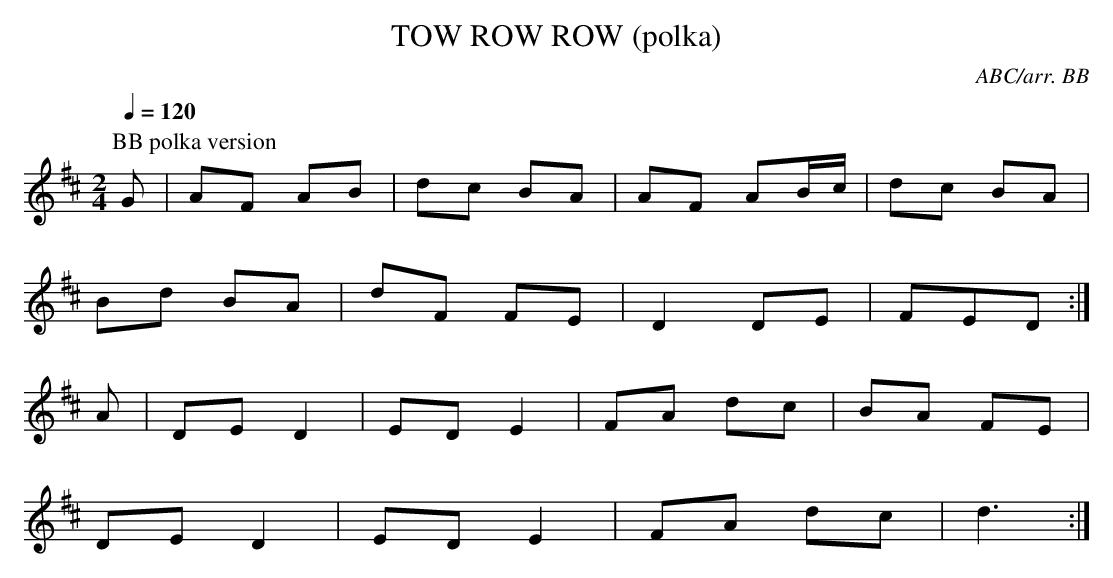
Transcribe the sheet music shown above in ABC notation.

X:1
T:TOW ROW ROW (polka)
C:ABC/arr. BB
plainly defective, so I took the liberty of
re-doing this as a standard polka.
Q:1/4=120
L:1/8
M:2/4
K:D
P:BB polka version
G|AF AB|dc BA|AF AB/c/|dc BA|
Bd BA|dF FE|D2 DE|FED :|
A|DE D2|ED E2|FA dc|BA FE|
DE D2|ED E2|FA dc|d3:|
